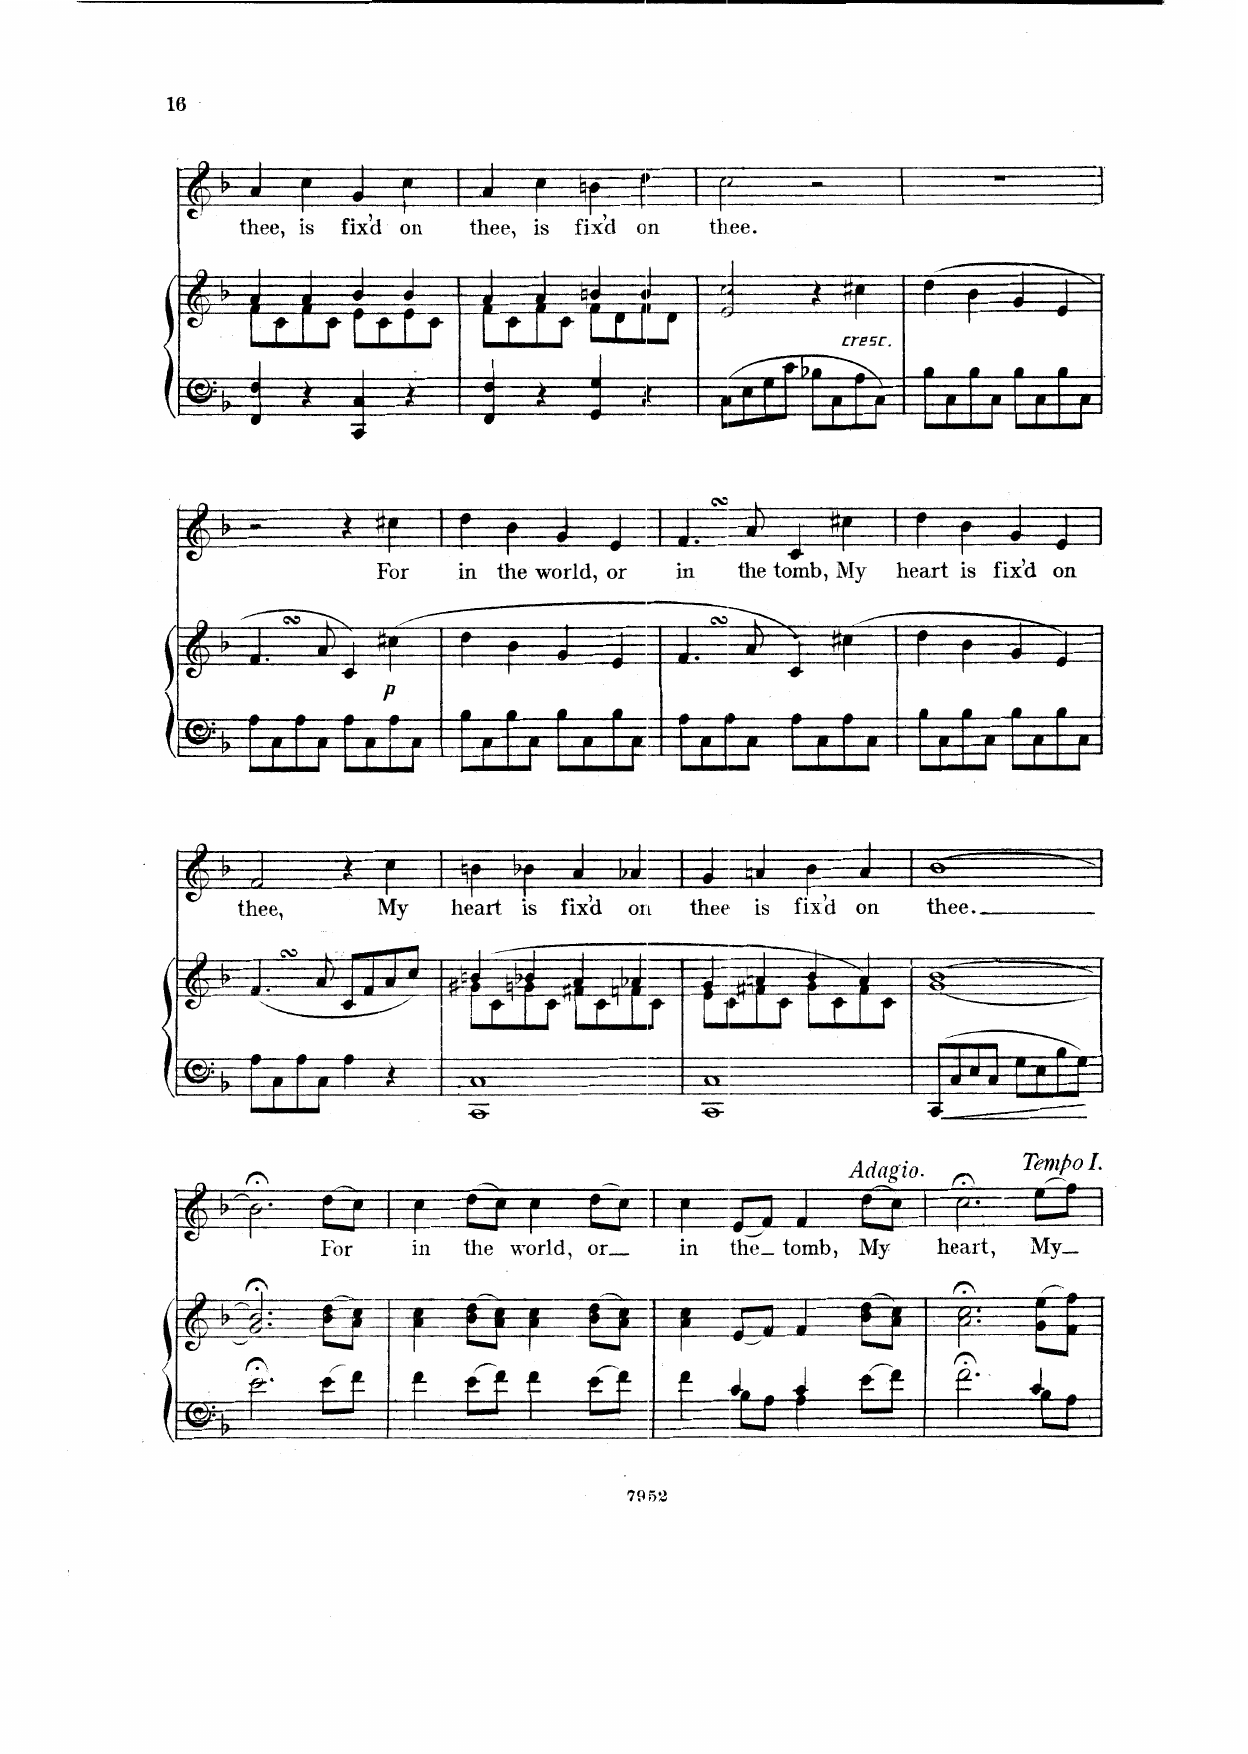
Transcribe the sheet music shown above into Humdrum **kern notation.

**kern	**kern	**dynam	**kern	**text
*part2	*part2	*part2	*part1	*part1
*staff3	*staff2	*staff2/3	*staff1	*staff1
*I"Piano	*	*	*I"Voice	*
*I'Pno	*	*	*	*
*clefF4	*clefG2	*	*clefG2	*
*k[b-]	*k[b-]	*	*k[b-]	*
*M4/4	*M4/4	*	*M4/4	*
*met(c)	*met(c)	*	*met(c)	*
=88	=88	=88	=88	=88
*	*^	*	*	*
4FF/ 4F/	4a/	8f\L	.	4a/	thee,
.	.	8c\	.	.	.
4r	4a/	8f\	.	4cc\	is
.	.	8c\J	.	.	.
4CC/ 4C/	4b-/	8e\L	.	4g/	fix’d
.	.	8c\	.	.	.
4r	4b-/	8e\	.	4cc\	on
.	.	8c\J	.	.	.
=89	=89	=89	=89	=89	=89
4FF/ 4F/	4a/	8f\L	.	4a/	thee,
.	.	8c\	.	.	.
4r	4a/	8f\	.	4cc\	is
.	.	8c\J	.	.	.
4GG/ 4G/	4bn/	8f\L	.	4bn\	fix’d
.	.	8d\	.	.	.
4r	4b/	8f\	.	4dd\	on
.	.	8d\J	.	.	.
*	*v	*v	*	*	*
=90	=90	=90	=90	=90
8C\L	2e/ 2cc/	.	2cc\	thee.
8E\	.	.	.	.
8G\	.	.	.	.
8c\J	.	.	.	.
8B-X\L	4r	.	2r	.
8C\	.	.	.	.
!	!LO:TX:b:i:t=cresc.	!	!	!
8A\	4cc#X\	.	.	.
8C\J	.	.	.	.
=91	=91	=91	=91	=91
8B-\L	(4dd\	.	1r	.
8C\	.	.	.	.
8B-\	4b-\	.	.	.
8C\J	.	.	.	.
8B-\L	4g/	.	.	.
8C\	.	.	.	.
8B-\	4e/	.	.	.
8C\J	.	.	.	.
=92	=92	=92	=92	=92
*	*^	*	*	*
!	!LO:N:head=solid	!LO:N:head=solid	!	!	!
8A\L	4.fsSSs/	8f!L	.	2r	.
*	*	*Xbrackettup	*	*	*
8C\	.	24g!L	.	.	.
.	.	24f!	.	.	.
.	.	24e!J	.	.	.
8A\	.	8f!J	.	.	.
8C\J	8a/	2ryy	.	.	.
8A\L	4c/)	.	.	4r	.
8C\	.	.	.	.	.
!	!	!	!LO:DY:b	!	!
8A\	(4cc#X\	.	p	4cc#X\	For
8C\J	.	8ryy	.	.	.
*	*v	*v	*	*	*
=93	=93	=93	=93	=93
8B-\L	4dd\	.	4dd\	in
8C\	.	.	.	.
8B-\	4b-\	.	4b-\	the
8C\J	.	.	.	.
8B-\L	4g/	.	4g/	world,
8C\	.	.	.	.
8B-\	4e/	.	4e/	or
8C\J	.	.	.	.
=94	=94	=94	=94	=94
*	*^	*	*^	*
!	!LO:N:head=solid	!LO:N:head=solid	!	!	!LO:N:head=solid	!
8A\L	4.fsSSs/	8f!L	.	4.fsSSs/	8f!L	in
*	*	*	*	*	*Xbrackettup	*
8C\	.	24g!L	.	.	24g!L	.
.	.	24f!	.	.	24f!	.
.	.	24e!J	.	.	24e!J	.
8A\	.	8f!J	.	.	8f!J	.
8C\J	8a/	2ryy	.	8a/	2ryy	the
8A\L	4c/)	.	.	4c/	.	tomb,
8C\	.	.	.	.	.	.
8A\	(4cc#X\	.	.	4cc#X\	.	My
8C\J	.	8ryy	.	.	8ryy	.
*	*v	*v	*	*	*	*
*	*	*	*v	*v	*
=95	=95	=95	=95	=95
8B-\L	4dd\	.	4dd\	heart
8C\	.	.	.	.
8B-\	4b-\	.	4b-\	is
8C\J	.	.	.	.
8B-\L	4g/	.	4g/	fix’d
8C\	.	.	.	.
8B-\	4e/)	.	4e/	on
8C\J	.	.	.	.
=96	=96	=96	=96	=96
*	*^	*	*	*
8A\L	(4.fsSSs/	8f!L	.	2f/	thee,
8C\	.	24g!L	.	.	.
.	.	24f!	.	.	.
.	.	24e!J	.	.	.
8A\	.	8f!J	.	.	.
8C\J	8a/	2ryy	.	.	.
4A\	8c/L	.	.	4r	.
.	8f/	.	.	.	.
4r	8a/	.	.	4cc\	My
.	8cc/J)	8ryy	.	.	.
=97	=97	=97	=97	=97	=97
1CC 1C	(4bn/	8g#X\L	.	4bn\	heart
.	.	8c\	.	.	.
.	4b-X/	8gn\	.	4b-X\	is
.	.	8c\J	.	.	.
.	4a/	8f#X\L	.	4a/	fix’d
.	.	8c\	.	.	.
.	4a-X/	8fn\	.	4a-X/	on
.	.	8c\J	.	.	.
=98	=98	=98	=98	=98	=98
1CC 1C	4g/	8e\L	.	4g/	thee
.	.	8c\	.	.	.
.	4an/	8f#X\	.	4an/	is
.	.	8c\J	.	.	.
.	4b-/	8g\L	.	4b-\	fix’d
.	.	8c\	.	.	.
.	4a/)	8f#\	.	4a/	on
.	.	8c\J	.	.	.
*	*v	*v	*	*	*
=99	=99	=99	=99	=99
8CC/L	[1g [1b-	.	[1b-	thee.
8C/	.	.	.	.
8E/	.	.	.	.
8C/J	.	.	.	.
8G\L	.	.	.	.
8E\	.	.	.	.
8B-\	.	.	.	.
8G\J	.	.	.	.
=100	=100	=100	=100	=100
2.e;<\	2.g/];< 2.b-/];<	.	2.b-;<\]	.
8e\L	(8b-\ 8dd\L	.	(8dd\L	For
8f\J	8a\ 8cc\J)	.	8cc\J)	.
=101	=101	=101	=101	=101
4f\	4a\ 4cc\	.	4cc\	in
8e\L	(8b-\ 8dd\L	.	(8dd\L	the
8f\J	8a\ 8cc\J)	.	8cc\J)	.
4f\	4a\ 4cc\	.	4cc\	world,
8e\L	(8b-\ 8dd\L	.	(8dd\L	or
8f\J	8a\ 8cc\J)	.	8cc\J)	.
=102	=102	=102	=102	=102
*^	*	*	*	*
4f\	4ryy	4a\ 4cc\	.	4cc\	in
4c/	8B-\L	(8e/L	.	(8e/L	the
.	8A\J	8f/J)	.	8f/J)	.
4c/	4A\	4f/	.	4f/	tomb,
!	!	!	!	!LO:TX:i:t=Adagio	!
8e\L	4ryy	(8b-\ 8dd\L	.	(8dd\L	My
8f\J	.	8a\ 8cc\J)	.	8cc\J)	.
=103	=103	=103	=103	=103	=103
2.f;<\	2.ryy	2.a\;< 2.cc\;<	.	2.cc;<\	heart,
!	!	!	!	!LO:TX:i:t=Tempo I	!
4c/	8B-\L	(8g\ 8ee\L	.	(8ee\L	My
.	8A\J	8f\ 8ff\J)	.	8ff\J)	.
*v	*v	*	*	*	*
=	=	=	=	=
*-	*-	*-	*-	*-
